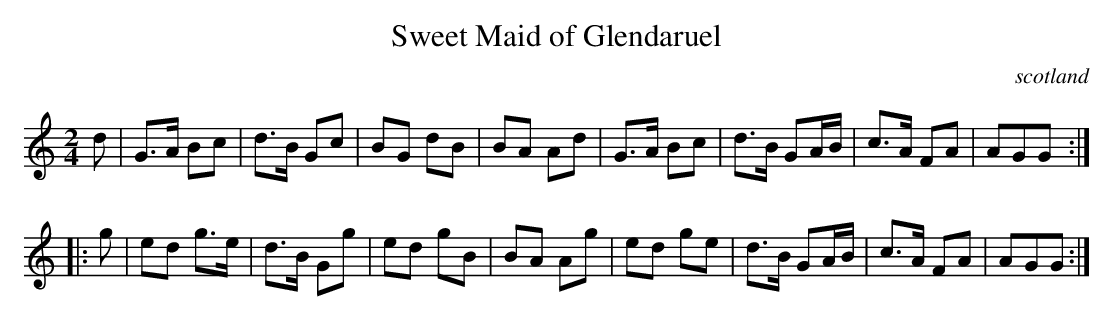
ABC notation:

X:1
T:Sweet Maid of Glendaruel
O:scotland
M:2/4
L:1/8
K:GMix
d|\
G>A Bc|d>B Gc|BG dB|BA Ad|\
G>A Bc|d>B GA/B/|c>A FA|AGG::
g|\
ed g>e|d>B Gg|ed gB|BA Ag|\
ed ge|d>B GA/B/|c>A FA|AGG:|
